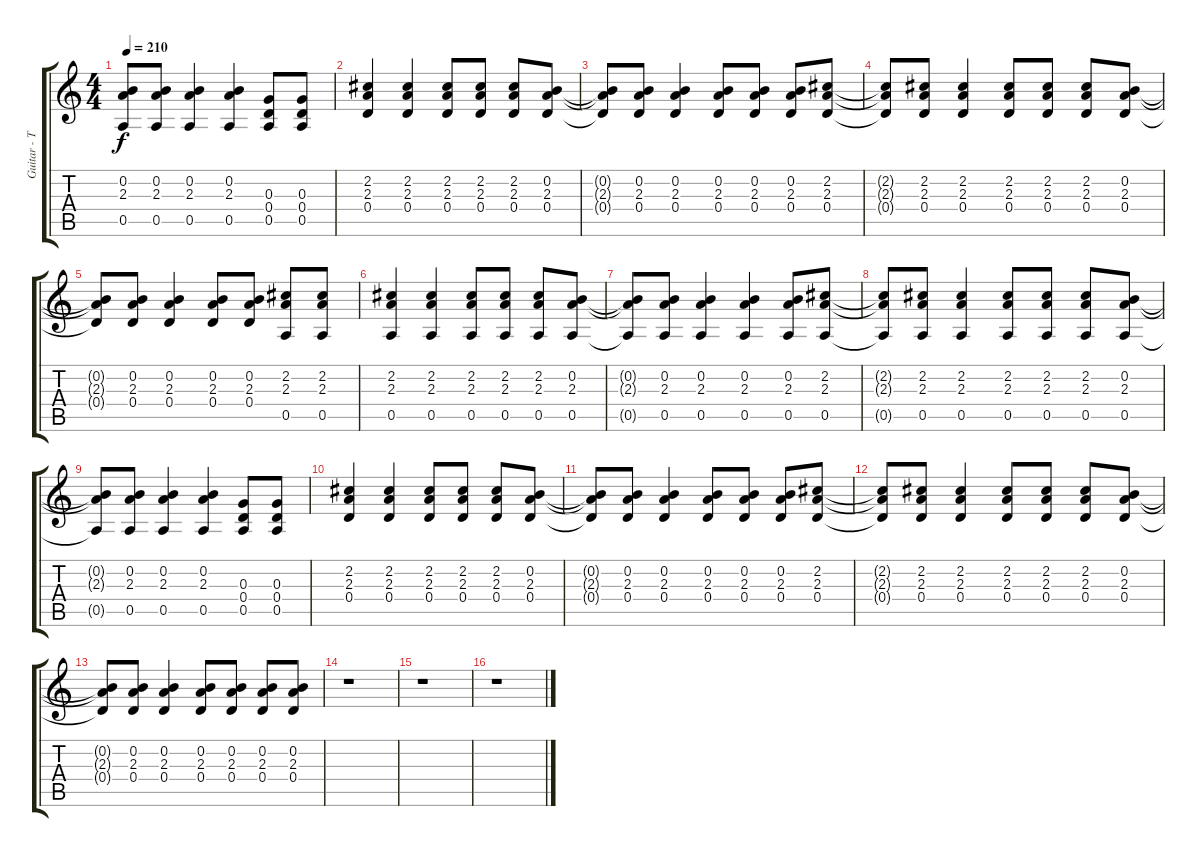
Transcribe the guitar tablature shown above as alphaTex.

\track ("Guitar - Tom Mattew Delonge" "Guitar - T") {instrument overdrivenguitar}
\staff {score tabs}
\tuning (E4 B3 G3 D3 A2 E2) {hide}
\ts (4 4)
\tempo 210
\clef g2
\ks c
(0.2{t} 2.3{t} 0.5{t}).8{dy f} (0.2 2.3 0.5).8 (0.2 2.3 0.5).4 (0.2 2.3 0.5).4 (0.3 0.4 0.5).8 (0.3 0.4 0.5).8 |
(2.2 2.3 0.4).4 (2.2 2.3 0.4).4 (2.2 2.3 0.4).8 (2.2 2.3 0.4).8 (2.2 2.3 0.4).8 (0.2 2.3 0.4).8 |
(0.2{t} 2.3{t} 0.4{t}).8 (0.2 2.3 0.4).8 (0.2 2.3 0.4).4 (0.2 2.3 0.4).8 (0.2 2.3 0.4).8 (0.2 2.3 0.4).8 (2.2 2.3 0.4).8 |
(2.2{t} 2.3{t} 0.4{t}).8 (2.2 2.3 0.4).8 (2.2 2.3 0.4).4 (2.2 2.3 0.4).8 (2.2 2.3 0.4).8 (2.2 2.3 0.4).8 (0.2 2.3 0.4).8 |
(0.2{t} 2.3{t} 0.4{t}).8 (0.2 2.3 0.4).8 (0.2 2.3 0.4).4 (0.2 2.3 0.4).8 (0.2 2.3 0.4).8 (2.2 2.3 0.5).8 (2.2 2.3 0.5).8 |
(2.2 2.3 0.5).4 (2.2 2.3 0.5).4 (2.2 2.3 0.5).8 (2.2 2.3 0.5).8 (2.2 2.3 0.5).8 (0.2 2.3 0.5).8 |
(0.2{t} 2.3{t} 0.5{t}).8 (0.2 2.3 0.5).8 (0.2 2.3 0.5).4 (0.2 2.3 0.5).4 (0.2 2.3 0.5).8 (2.2 2.3 0.5).8 |
(2.2{t} 2.3{t} 0.5{t}).8 (2.2 2.3 0.5).8 (2.2 2.3 0.5).4 (2.2 2.3 0.5).8 (2.2 2.3 0.5).8 (2.2 2.3 0.5).8 (0.2 2.3 0.5).8 |
(0.2{t} 2.3{t} 0.5{t}).8 (0.2 2.3 0.5).8 (0.2 2.3 0.5).4 (0.2 2.3 0.5).4 (0.3 0.4 0.5).8 (0.3 0.4 0.5).8 |
(2.2 2.3 0.4).4 (2.2 2.3 0.4).4 (2.2 2.3 0.4).8 (2.2 2.3 0.4).8 (2.2 2.3 0.4).8 (0.2 2.3 0.4).8 |
(0.2{t} 2.3{t} 0.4{t}).8 (0.2 2.3 0.4).8 (0.2 2.3 0.4).4 (0.2 2.3 0.4).8 (0.2 2.3 0.4).8 (0.2 2.3 0.4).8 (2.2 2.3 0.4).8 |
(2.2{t} 2.3{t} 0.4{t}).8 (2.2 2.3 0.4).8 (2.2 2.3 0.4).4 (2.2 2.3 0.4).8 (2.2 2.3 0.4).8 (2.2 2.3 0.4).8 (0.2 2.3 0.4).8 |
(0.2{t} 2.3{t} 0.4{t}).8 (0.2 2.3 0.4).8 (0.2 2.3 0.4).4 (0.2 2.3 0.4).8 (0.2 2.3 0.4).8 (0.2 2.3 0.4).8 (0.2 2.3 0.4).8 |
r.1 |
r.1 |
r.1
